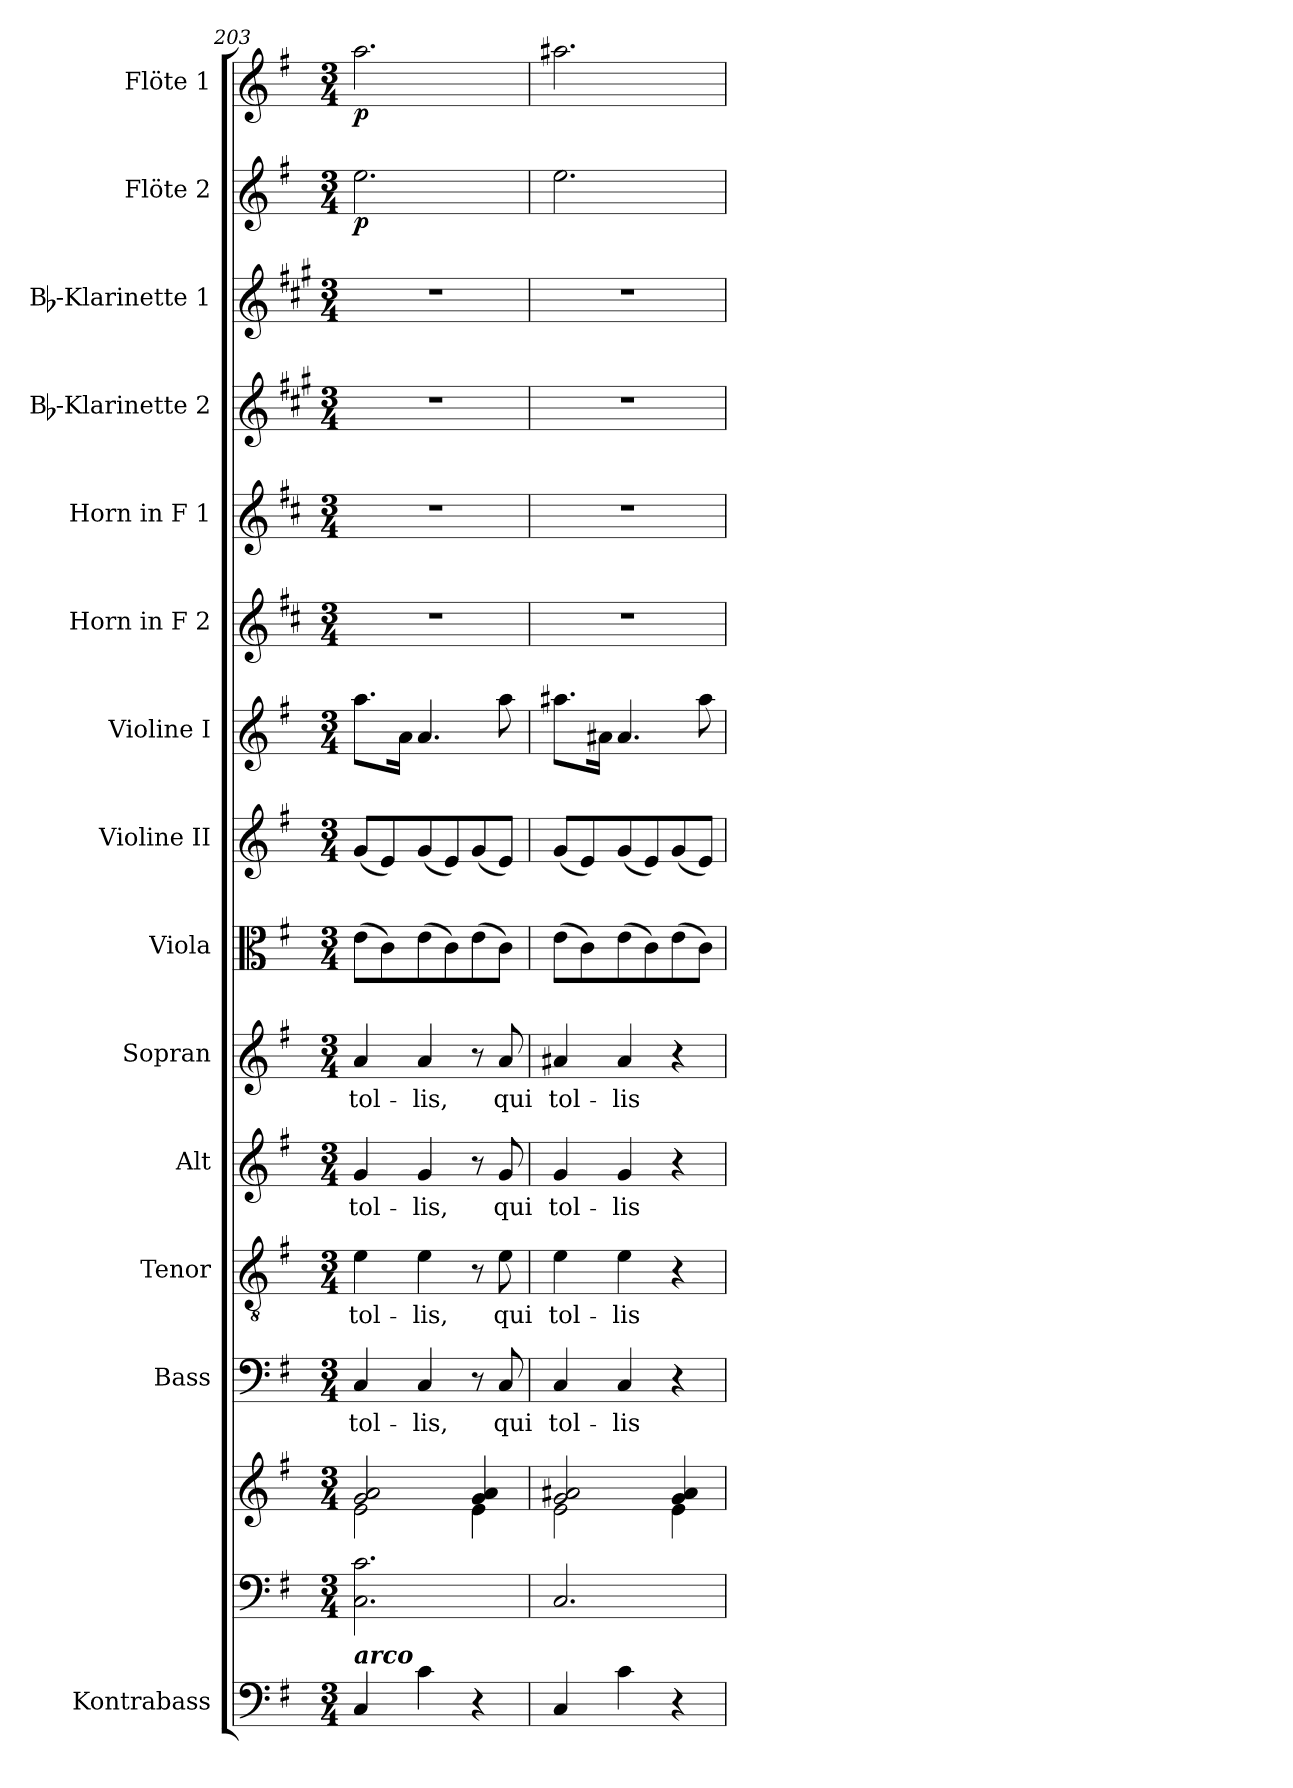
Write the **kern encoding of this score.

**kern	**kern	**kern	**kern	**text	**kern	**text	**kern	**text	**kern	**text	**kern	**kern	**kern	**kern	**kern	**kern	**kern	**kern	**dynam	**kern	**dynam
*part15	*part14	*part14	*part13	*part13	*part12	*part12	*part11	*part11	*part10	*part10	*part9	*part8	*part7	*part6	*part5	*part4	*part3	*part2	*part2	*part1	*part1
*staff16	*staff15	*staff14	*staff13	*staff13	*staff12	*staff12	*staff11	*staff11	*staff10	*staff10	*staff9	*staff8	*staff7	*staff6	*staff5	*staff4	*staff3	*staff2	*staff2	*staff1	*staff1
*I"Kontrabass	*	*	*I"Bass	*	*I"Tenor	*	*I"Alt	*	*I"Sopran	*	*I"Viola	*I"Violine II	*I"Violine I	*I"Horn in F 2	*I"Horn in F 1	*I"Bb-Klarinette 2	*I"Bb-Klarinette 1	*I"Flöte 2	*	*I"Flöte 1	*
*I'Kb.	*	*	*I'B.	*	*I'T.	*	*I'A.	*	*I'S.	*	*I'Vla.	*I'Vl. II	*I'Vl. I	*I'Horn 2	*I'Horn 1	*I'Bb Kl. 2	*I'Bb Kl. 1	*I'Fl. 2	*	*I'Fl. 1	*
*clefF4	*clefF4	*clefG2	*clefF4	*	*clefGv2	*	*clefG2	*	*clefG2	*	*clefC3	*clefG2	*clefG2	*clefG2	*clefG2	*clefG2	*clefG2	*clefG2	*	*clefG2	*
*ITrd7c12	*	*	*	*	*	*	*	*	*	*	*	*	*	*ITrd4c7	*ITrd4c7	*ITrd1c2	*ITrd1c2	*	*	*	*
*k[f#]	*k[f#]	*k[f#]	*k[f#]	*	*k[f#]	*	*k[f#]	*	*k[f#]	*	*k[f#]	*k[f#]	*k[f#]	*k[f#]	*k[f#]	*k[f#]	*k[f#]	*k[f#]	*	*k[f#]	*
*G:	*G:	*G:	*G:	*	*G:	*	*G:	*	*G:	*	*G:	*G:	*G:	*G:	*G:	*G:	*G:	*G:	*	*G:	*
*M3/4	*M3/4	*M3/4	*M3/4	*	*M3/4	*	*M3/4	*	*M3/4	*	*M3/4	*M3/4	*M3/4	*M3/4	*M3/4	*M3/4	*M3/4	*M3/4	*	*M3/4	*
=203	=203	=203	=203	=203	=203	=203	=203	=203	=203	=203	=203	=203	=203	=203	=203	=203	=203	=203	=203	=203	=203
*	*	*^	*	*	*	*	*	*	*	*	*	*	*	*	*	*	*	*	*	*	*
!LO:TX:a:Bi:t=arco	!	!	!	!	!	!	!	!	!	!	!	!	!	!	!	!	!	!	!	!	!	!
!	!	!	!	!	!LO:LY:b	!	!LO:LY:b	!	!LO:LY:b	!	!LO:LY:b	!	!	!	!	!	!	!	!	!LO:DY:b	!	!LO:DY:b
4CC/	2.C\ 2.c\	2g/ 2a/	2e\	4C/	tol-	4e\	tol-	4g/	tol-	4a/	tol-	(>8e\L	(<8g/L	8.aa\L	2.r	2.r	2.r	2.r	2.ee\	p	2.aa\	p
.	.	.	.	.	.	.	.	.	.	.	.	8c\)	8e/)	.	.	.	.	.	.	.	.	.
.	.	.	.	.	.	.	.	.	.	.	.	.	.	16a\Jk	.	.	.	.	.	.	.	.
!	!	!	!	!	!LO:LY:b	!	!LO:LY:b	!	!LO:LY:b	!	!LO:LY:b	!	!	!	!	!	!	!	!	!	!	!
4C\	.	.	.	4C/	-lis,	4e\	-lis,	4g/	-lis,	4a/	-lis,	(>8e\	(<8g/	4.a/	.	.	.	.	.	.	.	.
.	.	.	.	.	.	.	.	.	.	.	.	8c\)	8e/)	.	.	.	.	.	.	.	.	.
4r	.	4g/ 4a/	4e\	8r	.	8r	.	8r	.	8r	.	(>8e\	(<8g/	.	.	.	.	.	.	.	.	.
!	!	!	!	!	!LO:LY:b	!	!LO:LY:b	!	!LO:LY:b	!	!LO:LY:b	!	!	!	!	!	!	!	!	!	!	!
.	.	.	.	8C/	qui	8e\	qui	8g/	qui	8a/	qui	8c\J)	8e/J)	8aa\	.	.	.	.	.	.	.	.
=204	=204	=204	=204	=204	=204	=204	=204	=204	=204	=204	=204	=204	=204	=204	=204	=204	=204	=204	=204	=204	=204	=204
!	!	!	!	!	!LO:LY:b	!	!LO:LY:b	!	!LO:LY:b	!	!LO:LY:b	!	!	!	!	!	!	!	!	!	!	!
4CC/	2.C/	2g/ 2a#X/	2e\	4C/	tol-	4e\	tol-	4g/	tol-	4a#X/	tol-	(>8e\L	(<8g/L	8.aa#X\L	2.r	2.r	2.r	2.r	2.ee\	.	2.aa#X\	.
.	.	.	.	.	.	.	.	.	.	.	.	8c\)	8e/)	.	.	.	.	.	.	.	.	.
.	.	.	.	.	.	.	.	.	.	.	.	.	.	16a#X\Jk	.	.	.	.	.	.	.	.
!	!	!	!	!	!LO:LY:b	!	!LO:LY:b	!	!LO:LY:b	!	!LO:LY:b	!	!	!	!	!	!	!	!	!	!	!
4C\	.	.	.	4C/	-lis	4e\	-lis	4g/	-lis	4a#/	-lis	(>8e\	(<8g/	4.a#/	.	.	.	.	.	.	.	.
.	.	.	.	.	.	.	.	.	.	.	.	8c\)	8e/)	.	.	.	.	.	.	.	.	.
4r	.	4g/ 4a#/	4e\	4r	.	4r	.	4r	.	4r	.	(>8e\	(<8g/	.	.	.	.	.	.	.	.	.
.	.	.	.	.	.	.	.	.	.	.	.	8c\J)	8e/J)	8aa#\	.	.	.	.	.	.	.	.
*	*	*v	*v	*	*	*	*	*	*	*	*	*	*	*	*	*	*	*	*	*	*	*
=	=	=	=	=	=	=	=	=	=	=	=	=	=	=	=	=	=	=	=	=	=
*-	*-	*-	*-	*-	*-	*-	*-	*-	*-	*-	*-	*-	*-	*-	*-	*-	*-	*-	*-	*-	*-
